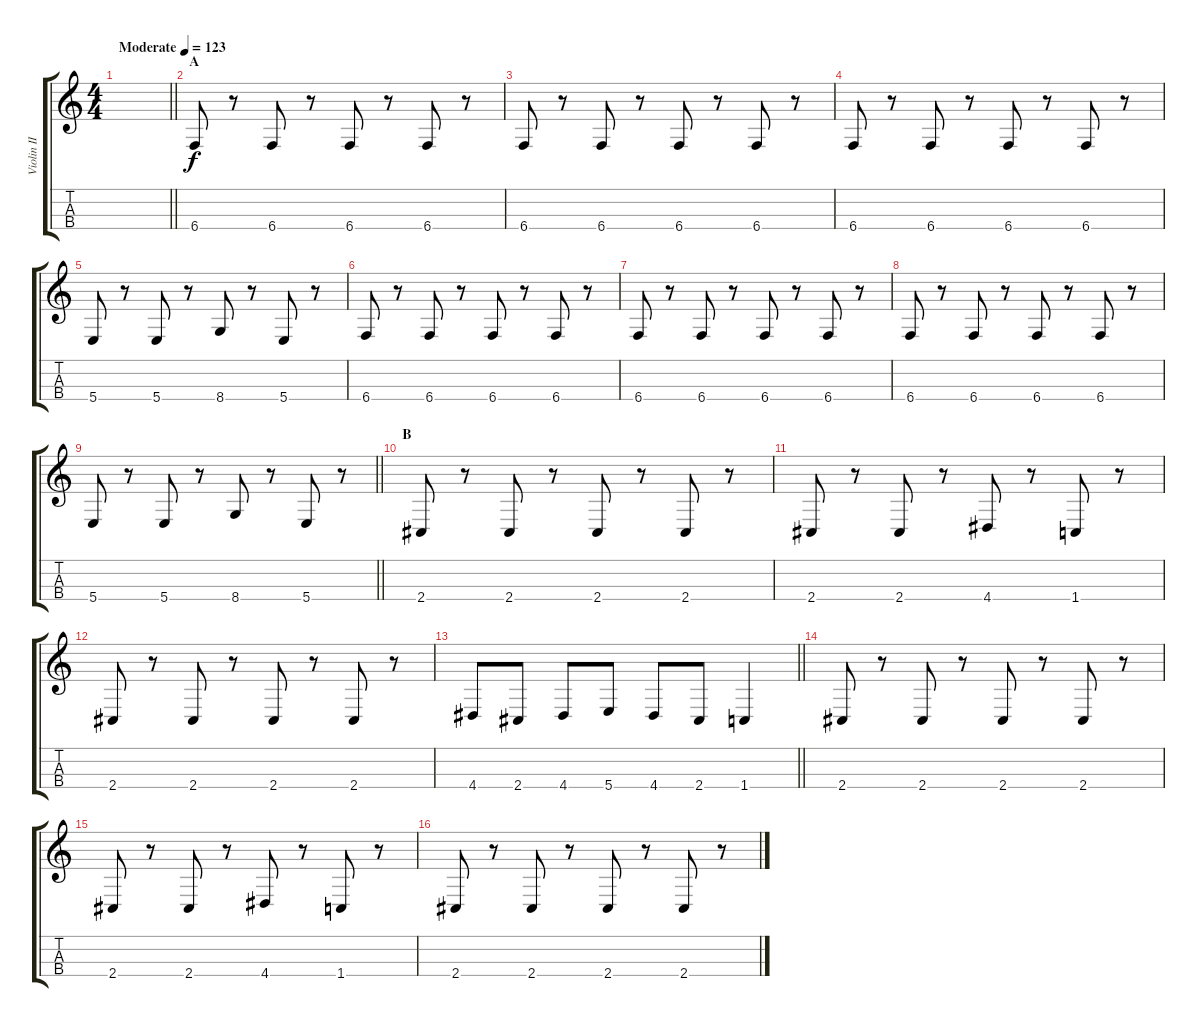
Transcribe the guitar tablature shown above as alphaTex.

\track ("Violin II" "Violin II") {instrument violin}
\staff {score tabs}
\tuning (E4 B3 Gb3 B2) {hide}
\ts (4 4)
\tempo (123 "Moderate")
\clef g2
\barLineRight lightlight
\ks c
|
\section ("" "A")
6.4.8 r.8 6.4.8 r.8 6.4.8 r.8 6.4.8 r.8 |
6.4.8 r.8 6.4.8 r.8 6.4.8 r.8 6.4.8 r.8 |
6.4.8 r.8 6.4.8 r.8 6.4.8 r.8 6.4.8 r.8 |
5.4.8 r.8 5.4.8 r.8 8.4.8 r.8 5.4.8 r.8 |
6.4.8 r.8 6.4.8 r.8 6.4.8 r.8 6.4.8 r.8 |
6.4.8 r.8 6.4.8 r.8 6.4.8 r.8 6.4.8 r.8 |
6.4.8 r.8 6.4.8 r.8 6.4.8 r.8 6.4.8 r.8 |
\barLineRight lightlight
5.4.8 r.8 5.4.8 r.8 8.4.8 r.8 5.4.8 r.8 |
\section ("" "B")
2.4.8 r.8 2.4.8 r.8 2.4.8 r.8 2.4.8 r.8 |
2.4.8 r.8 2.4.8 r.8 4.4.8 r.8 1.4.8 r.8 |
2.4.8 r.8 2.4.8 r.8 2.4.8 r.8 2.4.8 r.8 |
\barLineRight lightlight
4.4.8 2.4.8 4.4.8 5.4.8 4.4.8 2.4.8 1.4.4 |
2.4.8 r.8 2.4.8 r.8 2.4.8 r.8 2.4.8 r.8 |
2.4.8 r.8 2.4.8 r.8 4.4.8 r.8 1.4.8 r.8 |
2.4.8 r.8 2.4.8 r.8 2.4.8 r.8 2.4.8 r.8
